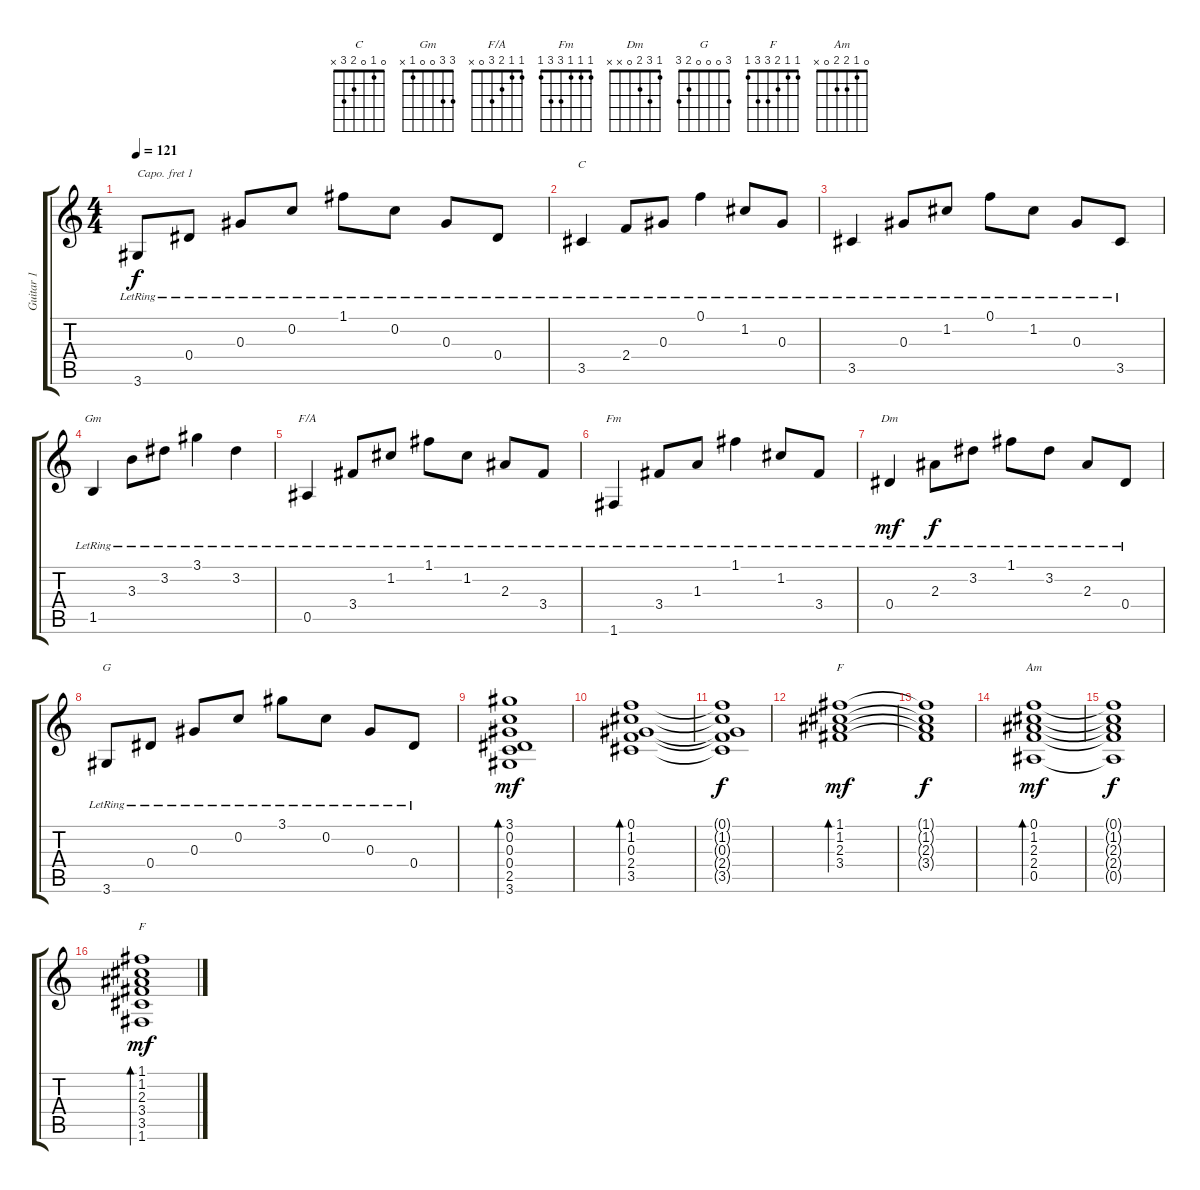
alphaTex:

\track ("Guitar 1" "Guitar 1") {instrument acousticguitarsteel}
\staff {score tabs}
\capo 1
\tuning (E4 B3 G3 D3 A2 E2) {hide}
\chord ("C" 0 1 0 2 3 x)
\chord ("Gm" 3 3 0 0 1 x)
\chord ("F/A" 1 1 2 3 0 x)
\chord ("Fm" 1 1 1 3 3 1)
\chord ("Dm" 1 3 2 0 x x)
\chord ("G" 3 0 0 0 2 3)
\chord ("F" 1 1 2 3 x x)
\chord ("Am" 0 1 2 2 0 x)
\chord ("F" 1 1 2 3 3 1)
\ts (4 4)
\tempo 121
\clef g2
\ks c
3.6{lr}.8{dy f} 0.4{lr}.8 0.3{lr}.8 0.2{lr}.8 1.1{lr}.8 0.2{lr}.8 0.3{lr}.8 0.4{lr}.8 |
3.5{lr}.4{ch "C"} 2.4{lr}.8 0.3{lr}.8 0.1{lr}.4 1.2{lr}.8 0.3{lr}.8 |
3.5{lr}.4 0.3{lr}.8 1.2{lr}.8 0.1{lr}.8 1.2{lr}.8 0.3{lr}.8 3.5{lr}.8 |
1.5{lr}.4{ch "Gm"} 3.3{lr}.8 3.2{lr}.8 3.1{lr}.4 3.2{lr}.4 |
0.5{lr}.4{ch "F/A"} 3.4{lr}.8 1.2{lr}.8 1.1{lr}.8 1.2{lr}.8 2.3{lr}.8 3.4{lr}.8 |
1.6{lr}.4{ch "Fm"} 3.4{lr}.8 1.3{lr}.8 1.1{lr}.4 1.2{lr}.8 3.4{lr}.8 |
0.4{lr}.4{ch "Dm" dy mf} 2.3{lr}.8{dy f} 3.2{lr}.8 1.1{lr}.8 3.2{lr}.8 2.3{lr}.8 0.4{lr}.8 |
3.6{lr}.8{ch "G"} 0.4{lr}.8 0.3{lr}.8 0.2{lr}.8 3.1{lr}.8 0.2{lr}.8 0.3{lr}.8 0.4{lr}.8 |
(3.1 0.2 0.3 0.4 2.5 3.6).1{bd 60 dy mf} |
(0.1 1.2 0.3 2.4 3.5).1{bd 120} |
(0.1{t} 1.2{t} 0.3{t} 2.4{t} 3.5{t}).1{dy f} |
(1.1 1.2 2.3 3.4).1{bd 60 ch "F" dy mf} |
(1.1{t} 1.2{t} 2.3{t} 3.4{t}).1{dy f} |
(0.1 1.2 2.3 2.4 0.5).1{bd 60 ch "Am" dy mf} |
(0.1{t} 1.2{t} 2.3{t} 2.4{t} 0.5{t}).1{dy f} |
(1.1 1.2 2.3 3.4 3.5 1.6).1{bd 60 ch "F" dy mf}
